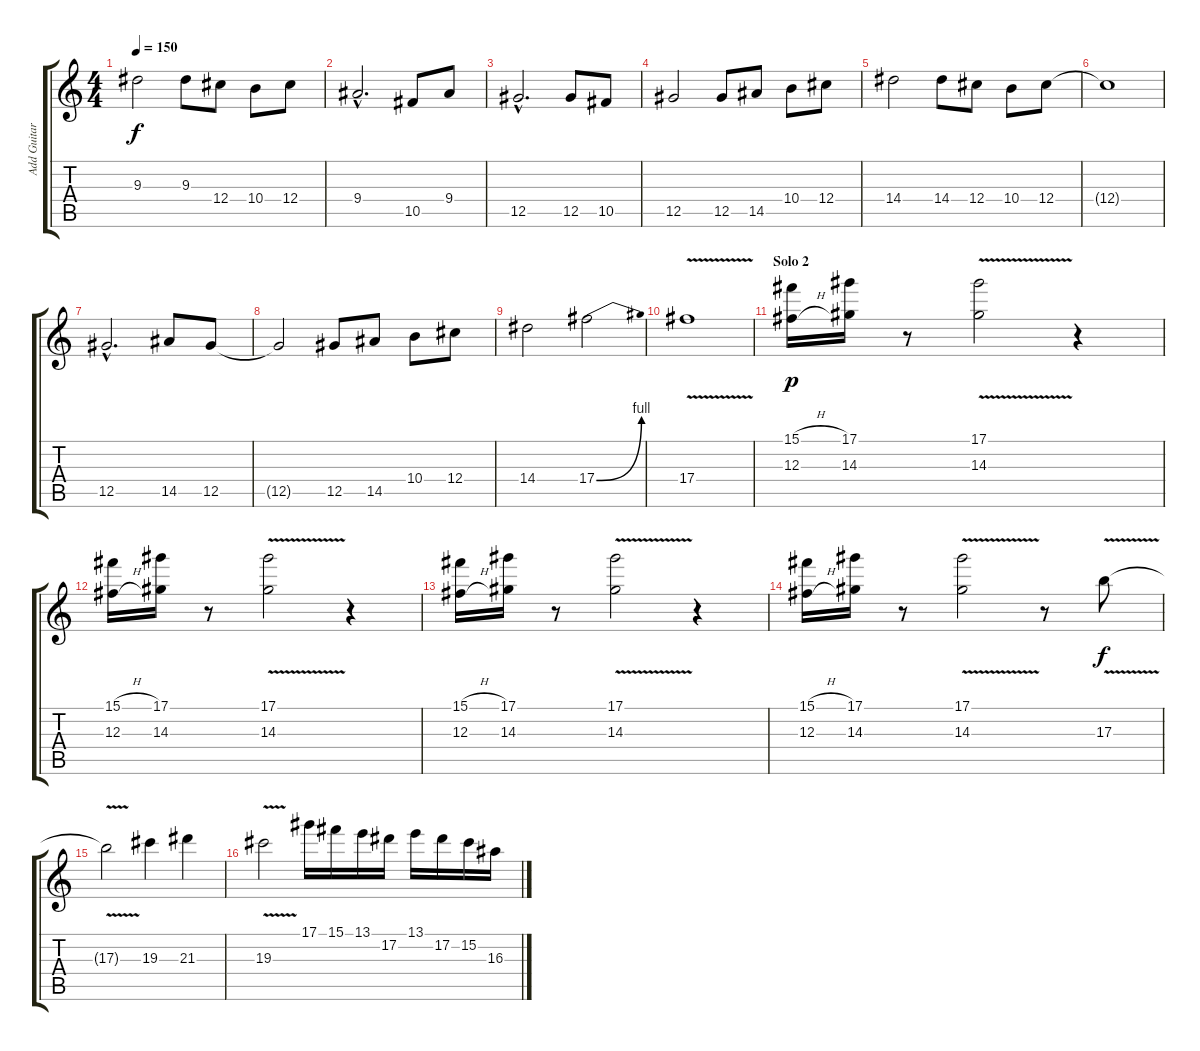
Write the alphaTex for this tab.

\track ("Add Guitar 2" "Add Guitar") {instrument distortionguitar}
\staff {score tabs}
\tuning (Eb4 Bb3 Gb3 Db3 Ab2 Eb2) {hide}
\ts (4 4)
\tempo 150
\clef g2
\ks c
9.3.2{dy f} 9.3.8 12.4.8 10.4.8 12.4.8 |
9.4{hac}.2{d} 10.5.8 9.4.8 |
12.5{hac}.2{d} 12.5.8 10.5.8 |
12.5.2 12.5.8 14.5.8 10.4.8 12.4.8 |
14.4.2 14.4.8 12.4.8 10.4.8 12.4.8 |
12.4{t}.1 |
12.5{hac}.2{d} 14.5.8 12.5.8 |
12.5{t}.2 12.5.8 14.5.8 10.4.8 12.4.8 |
14.4.2 17.4{be (bend 0 0 60 4)}.2 |
17.4{v}.1 |
\section ("" "Solo 2")
(15.1{h} 12.3{h}).16{dy p} (17.1 14.3).16 r.8 (17.1{v} 14.3{v}).2 r.4 |
(15.1{h} 12.3{h}).16 (17.1 14.3).16 r.8 (17.1 14.3{v}).2 r.4 |
(15.1{h} 12.3{h}).16 (17.1 14.3).16 r.8 (17.1{v} 14.3{v}).2 r.4 |
(15.1{h} 12.3{h}).16 (17.1 14.3).16 r.8 (17.1{v} 14.3{v}).2 r.8 17.3{v}.8{dy f} |
17.3{t}.2 19.3.4 21.3.4 |
19.3{v}.2 17.1.16 15.1.16 13.1.16 17.2.16 13.1.16 17.2.16 15.2.16 16.3.16
